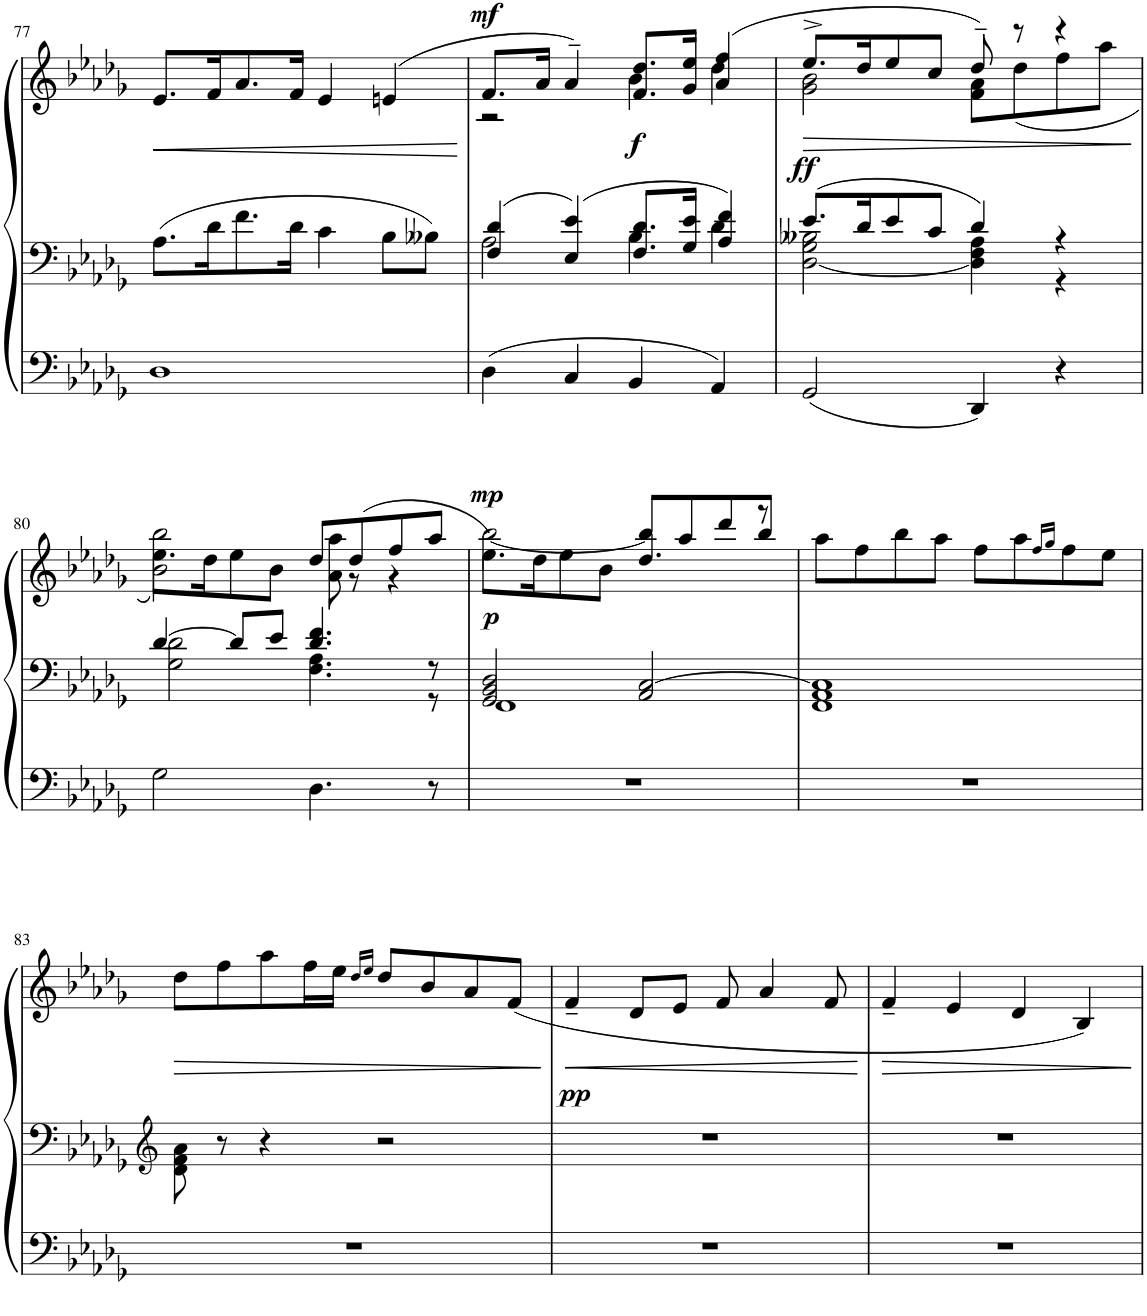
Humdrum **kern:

**kern	**kern	**kern	**dynam
*part1	*part1	*part1	*part1
*staff3	*staff2	*staff1	*staff1/2/3
*I"Pipe Organ	*	*	*
*I'P Org	*	*	*
!!LO:PB:g=z
*clefF4	*clefF4	*clefG2	*
*k[b-e-a-d-g-]	*k[b-e-a-d-g-]	*k[b-e-a-d-g-]	*
*M4/4	*M4/4	*M4/4	*
*met(c)	*met(c)	*met(c)	*
=77	=77	=77	=77
!	!	!	!LO:HP:b
1D-	8.A-\L	8.e-/L	<
.	16d-\K	16f/K	.
.	8.f\	8.a-/	.
.	16d-\Jk	16f/Jk	.
.	4c\	4e-/	.
.	8B-\L	(4en/	.
.	8B--X\J	.	.
.	.	.	[
=78	=78	=78	=78
*	*^	*^	*
!	!	!	!	!	!LO:DY:a
4D-\	4F/ 4d-/	2A-\	8.f/L	2r	mf
.	.	.	16a-/Jk	.	.
4C/	4E-/ 4e-/	.	4a-~/)	.	.
!	!	!	!	!	!LO:DY:a=2
4BB-/	8.F/ 8.d-/L	4B-\	8.f/ 8.dd-/L	4b-\	f
.	16G-/ 16e-/Jk	.	16g-/ 16ee-/Jk	.	.
4AA-/	4A-/ 4f/	4d-\	(4a-/ 4ff/	4dd-\	.
=79	=79	=79	=79	=79	=79
!	!	!	!	!	!LO:HP:b
!	!	!	!	!	!LO:DY:n=1:a=2
2GG-/	8.e-/L	[2D-\ 2G-\ 2B--X\	8.ee-^/L	2g-\ 2b-\	> ff
.	16d-/K	.	16dd-/K	.	.
.	8e-/	.	8ee-/	.	.
.	8c/J	.	8cc/J	.	.
4DD-/	4d-/	4D-\] 4F\ 4A-\	8dd-~/)	8f\ 8a-\L	.
.	.	.	8r	(8dd-\	.
4r	4r	4r	4r	8ff\	.
.	.	.	.	(8aa-\J	.
*	*v	*v	*	*	*
*	*	*v	*v	*
.	.	.	]
!!LO:LB:g=z
=80	=80	=80	=80
*	*^	*^	*
2G-\	[4d-/	2G-\ 2d-\	8.ee-\L	2b-\ 2bb-\)	.
.	.	.	16dd-\K	.	.
.	8d-/L]	.	8ee-\	.	.
.	8e-/J	.	8b-\J	.	.
4.D-\	4.d-/ 4.f/	4.F\ 4.A-\	8dd-/L	8a-\ 8aa-\)	.
.	.	.	(8dd-/	8r	.
.	.	.	8ff/	4r	.
8r	8r	8r	8aa-/J	.	.
=81	=81	=81	=81	=81	=81
!	!	!	!	!	!LO:DY:a=2
!	!	!	!	!	!LO:DY:n=1:a
1r	2GG-/ 2BB-/ 2D-/	1FF	8.ee-\L)	[2bb-\	p mp
.	.	.	16dd-\K	.	.
.	.	.	8ee-\	.	.
.	.	.	8b-\J	.	.
.	2AA-/ [2C/	.	4.dd-/	8bb-/L]	.
.	.	.	.	8aa-/	.
.	.	.	.	8ddd-/	.
.	.	.	8r	8bb-/J	.
*	*v	*v	*	*	*
*	*	*v	*v	*
=82	=82	=82	=82
1r	1FF 1AA- 1C]	8aa-\L	.
.	.	8ff\	.
.	.	8bb-\	.
.	.	8aa-\J	.
.	.	8ff\L	.
.	.	8aa-\	.
.	.	16qff/LL	.
.	.	16qgg-/JJ	.
.	.	8ff\	.
.	.	(8ee-\J	.
!!LO:LB:g=z
=83	=83	=83	=83
*	*clefG2	*	*
!	!	!	!LO:HP:b
1r	8d-\ 8f\ 8a-\	8dd-\L	>
.	8r	8ff\	.
.	4r	8aa-\	.
.	.	16ff\L	.
.	.	16ee-\JJ	.
.	.	16qdd-/LL	.
.	.	16qee-/JJ	.
.	2r	8dd-/L	.
.	.	8b-/	.
.	.	8a-/	.
.	.	(8f/J)	.
.	.	.	]
=84	=84	=84	=84
!	!	!	!LO:HP:b
!	!	!	!LO:DY:n=1:a=2
1r	1r	4f~/	< pp
.	.	8d-/L	.
.	.	8e-/J	.
.	.	8f/	.
.	.	4a-/	.
.	.	8f/	.
.	.	.	[
=85	=85	=85	=85
!	!	!	!LO:HP:b
1r	1r	4f~/	>
.	.	4e-/	.
.	.	4d-/	.
.	.	4B-/)	.
.	.	.	]
=	=	=	=
*-	*-	*-	*-
